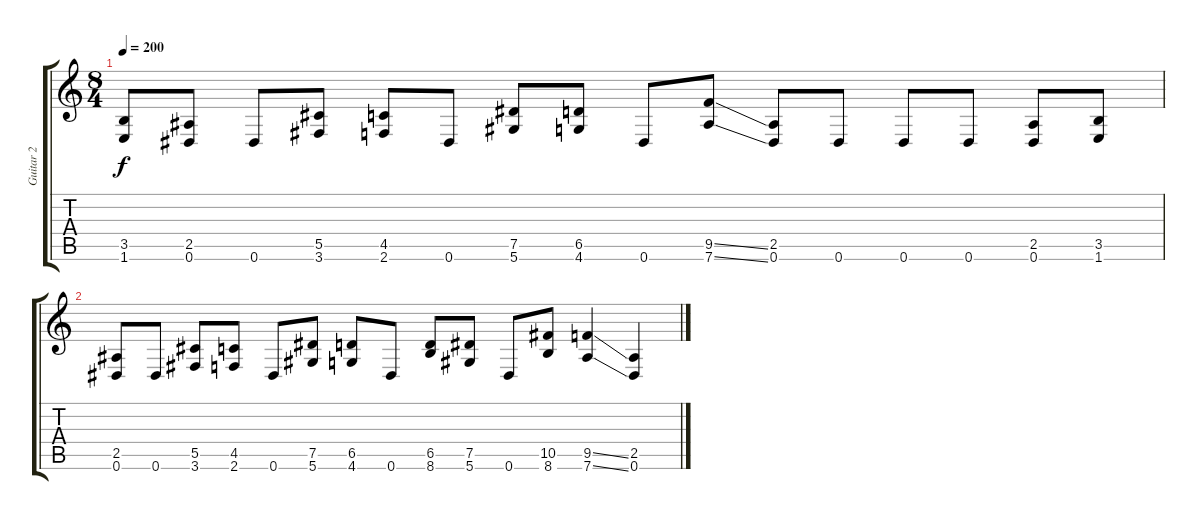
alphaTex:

\track ("Guitar 2" "Guitar 2") {instrument distortionguitar}
\staff {score tabs}
\tuning (Eb4 Bb3 Gb3 Db3 Ab2 Eb2) {hide}
\ts (8 4)
\tempo 200
\clef g2
\ks c
(3.5 1.6).8{dy f} (2.5 0.6).8 0.6.8 (5.5 3.6).8 (4.5 2.6).8 0.6.8 (7.5 5.6).8 (6.5 4.6).8 0.6.8 (9.5{ss} 7.6{ss}).8 (2.5 0.6).8 0.6.8 0.6.8 0.6.8 (2.5 0.6).8 (3.5 1.6).8 |
(2.5 0.6).8 0.6.8 (5.5 3.6).8 (4.5 2.6).8 0.6.8 (7.5 5.6).8 (6.5 4.6).8 0.6.8 (6.5 8.6).8 (7.5 5.6).8 0.6.8 (10.5 8.6).8 (9.5{ss} 7.6{ss}).4 (2.5 0.6).4
